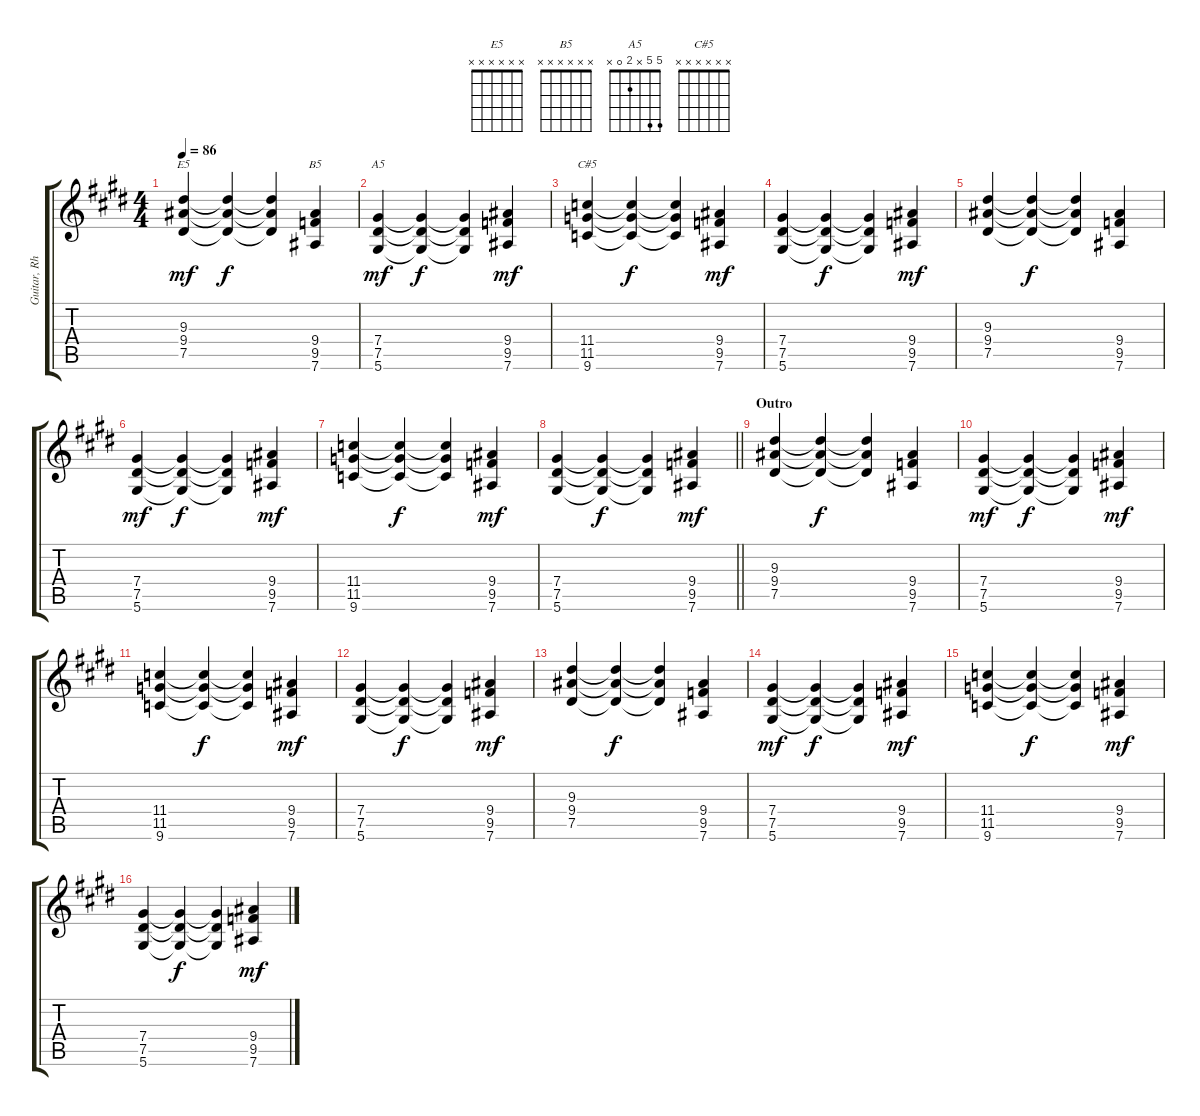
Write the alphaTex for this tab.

\track ("Guitar, Rhythm" "Guitar, Rh") {instrument distortionguitar}
\staff {score tabs}
\tuning (Eb4 Bb3 Gb3 Db3 Ab2 Eb2) {hide}
\chord ("E5" x x x x x x)
\chord ("B5" x x x x x x)
\chord ("A5" 5 5 x 2 0 x)
\chord ("C#5" x x x x x x)
\ts (4 4)
\tempo 86
\clef g2
\ks e
(9.3 9.4 7.5).4{ch "E5" dy mf} (9.3{t} 9.4{t} 7.5{t}).4{dy f} (9.3{t} 9.4{t} 7.5{t}).4 (9.4 9.5 7.6).4{ch "B5"} |
(7.4 7.5 5.6).4{ch "A5" dy mf} (7.4{t} 7.5{t} 5.6{t}).4{dy f} (7.4{t} 7.5{t} 5.6{t}).4 (9.4 9.5 7.6).4{dy mf} |
(11.4 11.5 9.6).4{ch "C#5"} (11.4{t} 11.5{t} 9.6{t}).4{dy f} (11.4{t} 11.5{t} 9.6{t}).4 (9.4 9.5 7.6).4{dy mf} |
(7.4 7.5 5.6).4 (7.4{t} 7.5{t} 5.6{t}).4{dy f} (7.4{t} 7.5{t} 5.6{t}).4 (9.4 9.5 7.6).4{dy mf} |
(9.3 9.4 7.5).4 (9.3{t} 9.4{t} 7.5{t}).4{dy f} (9.3{t} 9.4{t} 7.5{t}).4 (9.4 9.5 7.6).4 |
(7.4 7.5 5.6).4{dy mf} (7.4{t} 7.5{t} 5.6{t}).4{dy f} (7.4{t} 7.5{t} 5.6{t}).4 (9.4 9.5 7.6).4{dy mf} |
(11.4 11.5 9.6).4 (11.4{t} 11.5{t} 9.6{t}).4{dy f} (11.4{t} 11.5{t} 9.6{t}).4 (9.4 9.5 7.6).4{dy mf} |
\barLineRight lightlight
(7.4 7.5 5.6).4 (7.4{t} 7.5{t} 5.6{t}).4{dy f} (7.4{t} 7.5{t} 5.6{t}).4 (9.4 9.5 7.6).4{dy mf} |
\section ("" "Outro")
(9.3 9.4 7.5).4 (9.3{t} 9.4{t} 7.5{t}).4{dy f} (9.3{t} 9.4{t} 7.5{t}).4 (9.4 9.5 7.6).4 |
(7.4 7.5 5.6).4{dy mf} (7.4{t} 7.5{t} 5.6{t}).4{dy f} (7.4{t} 7.5{t} 5.6{t}).4 (9.4 9.5 7.6).4{dy mf} |
(11.4 11.5 9.6).4 (11.4{t} 11.5{t} 9.6{t}).4{dy f} (11.4{t} 11.5{t} 9.6{t}).4 (9.4 9.5 7.6).4{dy mf} |
(7.4 7.5 5.6).4 (7.4{t} 7.5{t} 5.6{t}).4{dy f} (7.4{t} 7.5{t} 5.6{t}).4 (9.4 9.5 7.6).4{dy mf} |
(9.3 9.4 7.5).4 (9.3{t} 9.4{t} 7.5{t}).4{dy f} (9.3{t} 9.4{t} 7.5{t}).4 (9.4 9.5 7.6).4 |
(7.4 7.5 5.6).4{dy mf} (7.4{t} 7.5{t} 5.6{t}).4{dy f} (7.4{t} 7.5{t} 5.6{t}).4 (9.4 9.5 7.6).4{dy mf} |
(11.4 11.5 9.6).4 (11.4{t} 11.5{t} 9.6{t}).4{dy f} (11.4{t} 11.5{t} 9.6{t}).4 (9.4 9.5 7.6).4{dy mf} |
(7.4 7.5 5.6).4 (7.4{t} 7.5{t} 5.6{t}).4{dy f} (7.4{t} 7.5{t} 5.6{t}).4 (9.4 9.5 7.6).4{dy mf}
